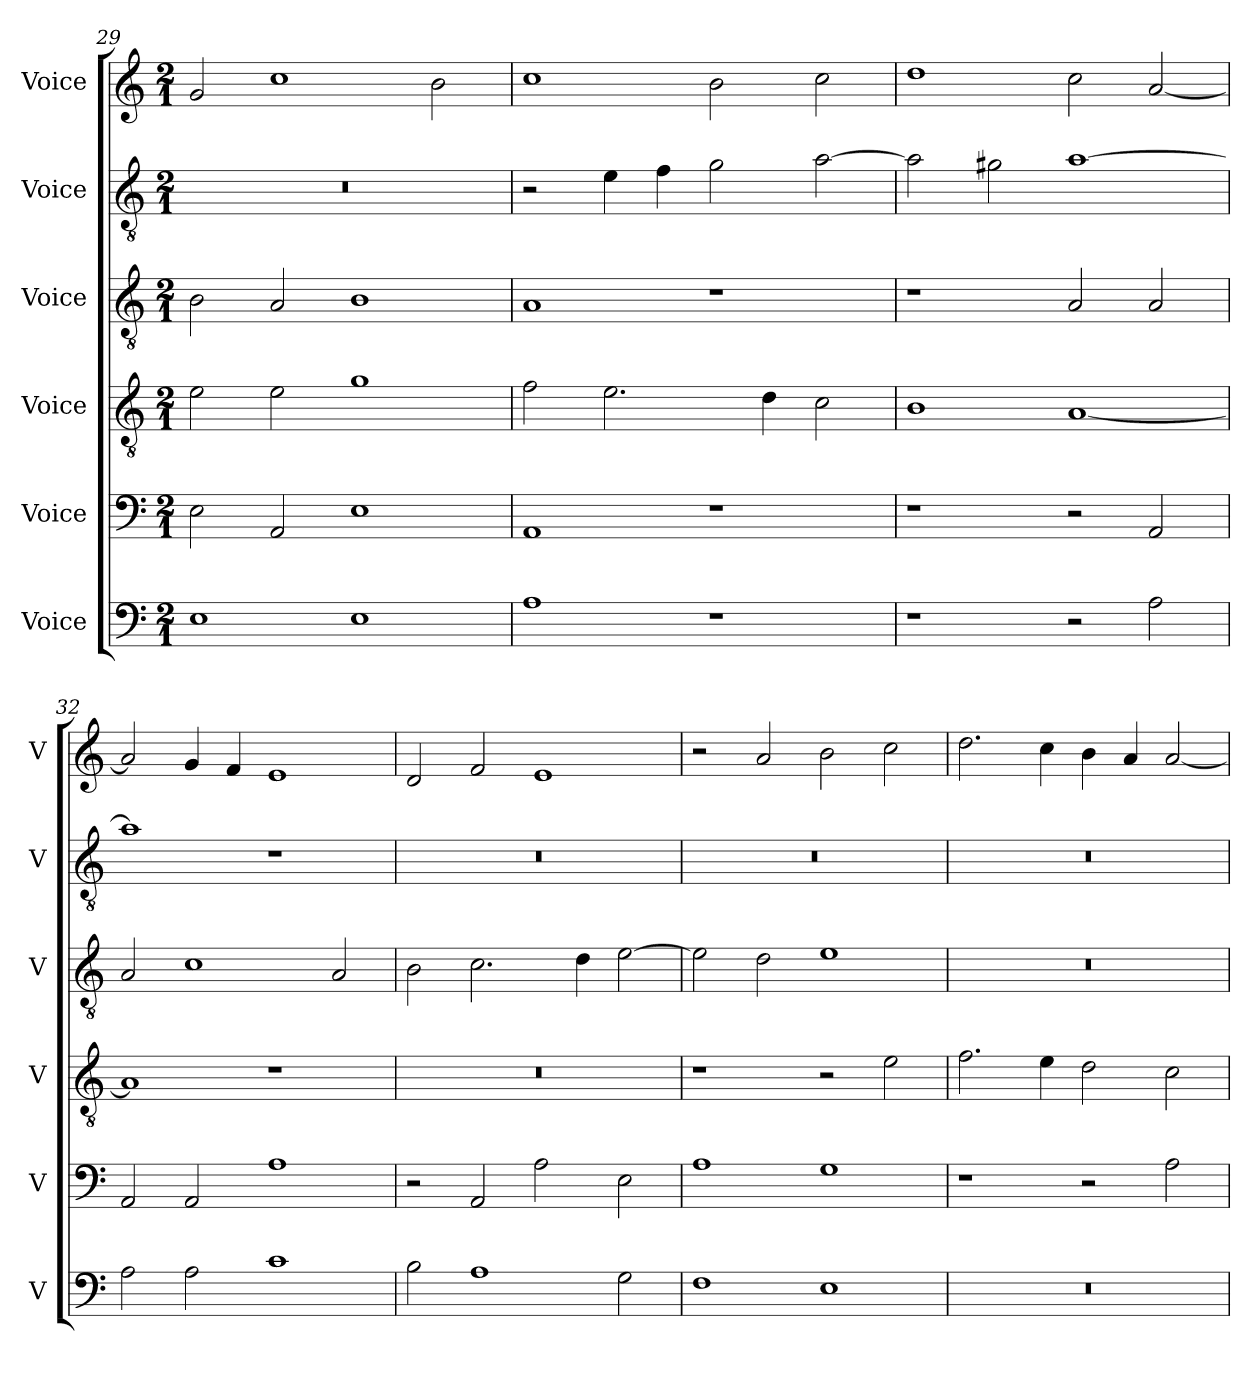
**kern	**kern	**kern	**kern	**kern	**kern
*part6	*part5	*part4	*part3	*part2	*part1
*staff6	*staff5	*staff4	*staff3	*staff2	*staff1
*I"Voice	*I"Voice	*I"Voice	*I"Voice	*I"Voice	*I"Voice
*I'V	*I'V	*I'V	*I'V	*I'V	*I'V
!!LO:PB:g=z
*clefF4	*clefF4	*clefGv2	*clefGv2	*clefGv2	*clefG2
*k[]	*k[]	*k[]	*k[]	*k[]	*k[]
*M2/1	*M2/1	*M2/1	*M2/1	*M2/1	*M2/1
=29	=29	=29	=29	=29	=29
1E	2E\	2e\	2B\	0r	2g/
.	2AA/	2e\	2A/	.	1cc
1E	1E	1g	1B	.	.
.	.	.	.	.	2b\
=30	=30	=30	=30	=30	=30
1A	1AA	2f\	1A	2r	1cc
.	.	2.e\	.	4e\	.
.	.	.	.	4f\	.
1r	1r	.	1r	2g\	2b\
.	.	4d\	.	.	.
.	.	2c\	.	[2a\	2cc\
=31	=31	=31	=31	=31	=31
1r	1r	1B	1r	2a\]	1dd
.	.	.	.	2g#X\	.
2r	2r	[1A	2A/	[1a	2cc\
2A\	2AA/	.	2A/	.	[2a/
=32	=32	=32	=32	=32	=32
2A\	2AA/	1A]	2A/	1a]	2a/]
2A\	2AA/	.	1c	.	4g/
.	.	.	.	.	4f/
1c	1A	1r	.	1r	1e
.	.	.	2A/	.	.
!!LO:LB:g=z
=33	=33	=33	=33	=33	=33
2B\	2r	0r	2B\	0r	2d/
1A	2AA/	.	2.c\	.	2f/
.	2A\	.	.	.	1e
.	.	.	4d\	.	.
2G\	2E\	.	[2e\	.	.
=34	=34	=34	=34	=34	=34
1F	1A	1r	2e\]	0r	2r
.	.	.	2d\	.	2a/
1E	1G	2r	1e	.	2b\
.	.	2e\	.	.	2cc\
=35	=35	=35	=35	=35	=35
0r	1r	2.f\	0r	0r	2.dd\
.	.	4e\	.	.	4cc\
.	2r	2d\	.	.	4b\
.	.	.	.	.	4a/
.	2A\	2c\	.	.	[2a/
=	=	=	=	=	=
*-	*-	*-	*-	*-	*-
